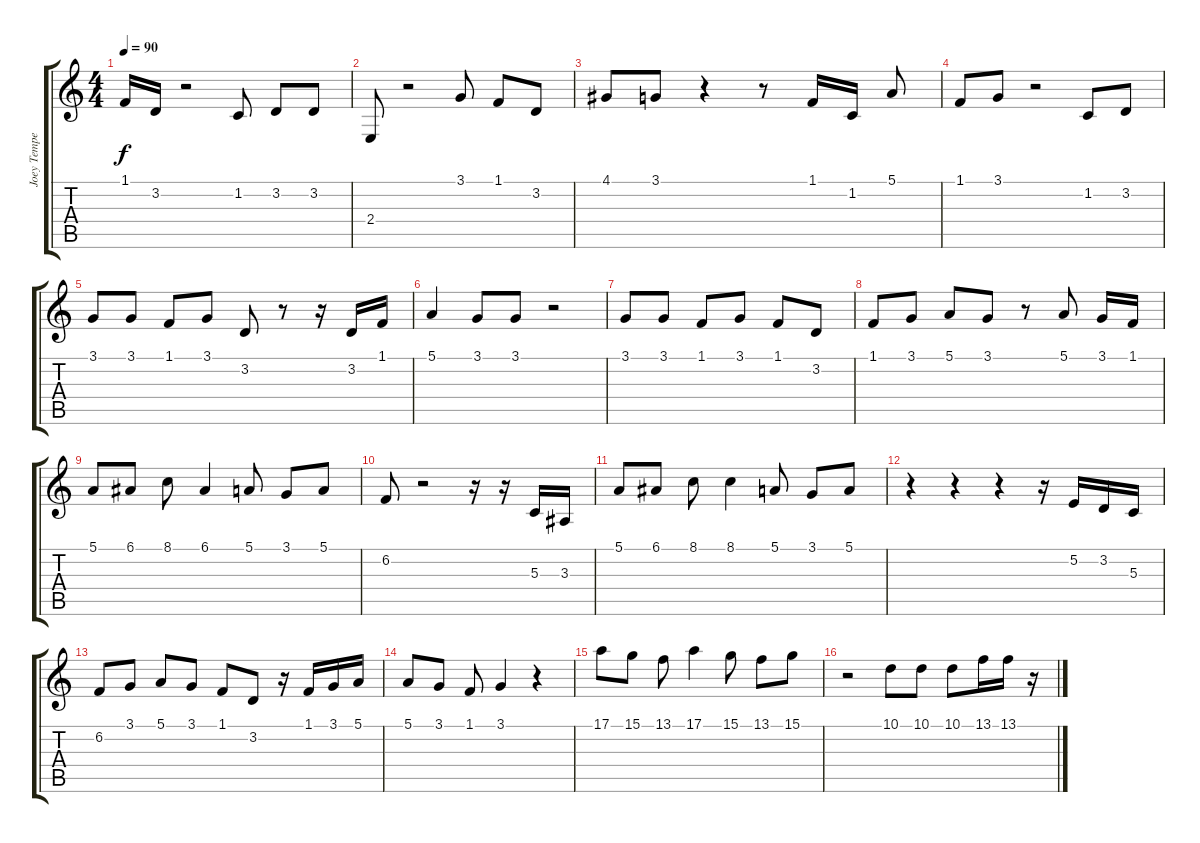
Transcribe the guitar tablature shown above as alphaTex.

\track ("Joey Tempest" "Joey Tempe") {instrument trombone}
\staff {score tabs}
\tuning (E4 B3 G3 D3 A2 E2) {hide}
\ts (4 4)
\tempo 90
\clef g2
\ks c
1.1.16{dy f} 3.2.16 r.2 1.2.8 3.2.8 3.2.8 |
2.4.8 r.2 3.1.8 1.1.8 3.2.8 |
4.1.8 3.1.8 r.4 r.8 1.1.16 1.2.16 5.1.8 |
1.1.8 3.1.8 r.2 1.2.8 3.2.8 |
3.1.8 3.1.8 1.1.8 3.1.8 3.2.8 r.8 r.16 3.2.16 1.1.16 |
5.1.4 3.1.8 3.1.8 r.2 |
3.1.8 3.1.8 1.1.8 3.1.8 1.1.8 3.2.8 |
1.1.8 3.1.8 5.1.8 3.1.8 r.8 5.1.8 3.1.16 1.1.16 |
5.1.8 6.1.8 8.1.8 6.1.4 5.1.8 3.1.8 5.1.8 |
6.2.8 r.2 r.16 r.16 5.3.16 3.3.16 |
5.1.8 6.1.8 8.1.8 8.1.4 5.1.8 3.1.8 5.1.8 |
r.4 r.4 r.4 r.16 5.2.16 3.2.16 5.3.16 |
6.2.8 3.1.8 5.1.8 3.1.8 1.1.8 3.2.8 r.16 1.1.16 3.1.16 5.1.16 |
5.1.8 3.1.8 1.1.8 3.1.4 r.4 |
17.1.8 15.1.8 13.1.8 17.1.4 15.1.8 13.1.8 15.1.8 |
r.2 10.1.8 10.1.8 10.1.8 13.1.16 13.1.16 r.16
